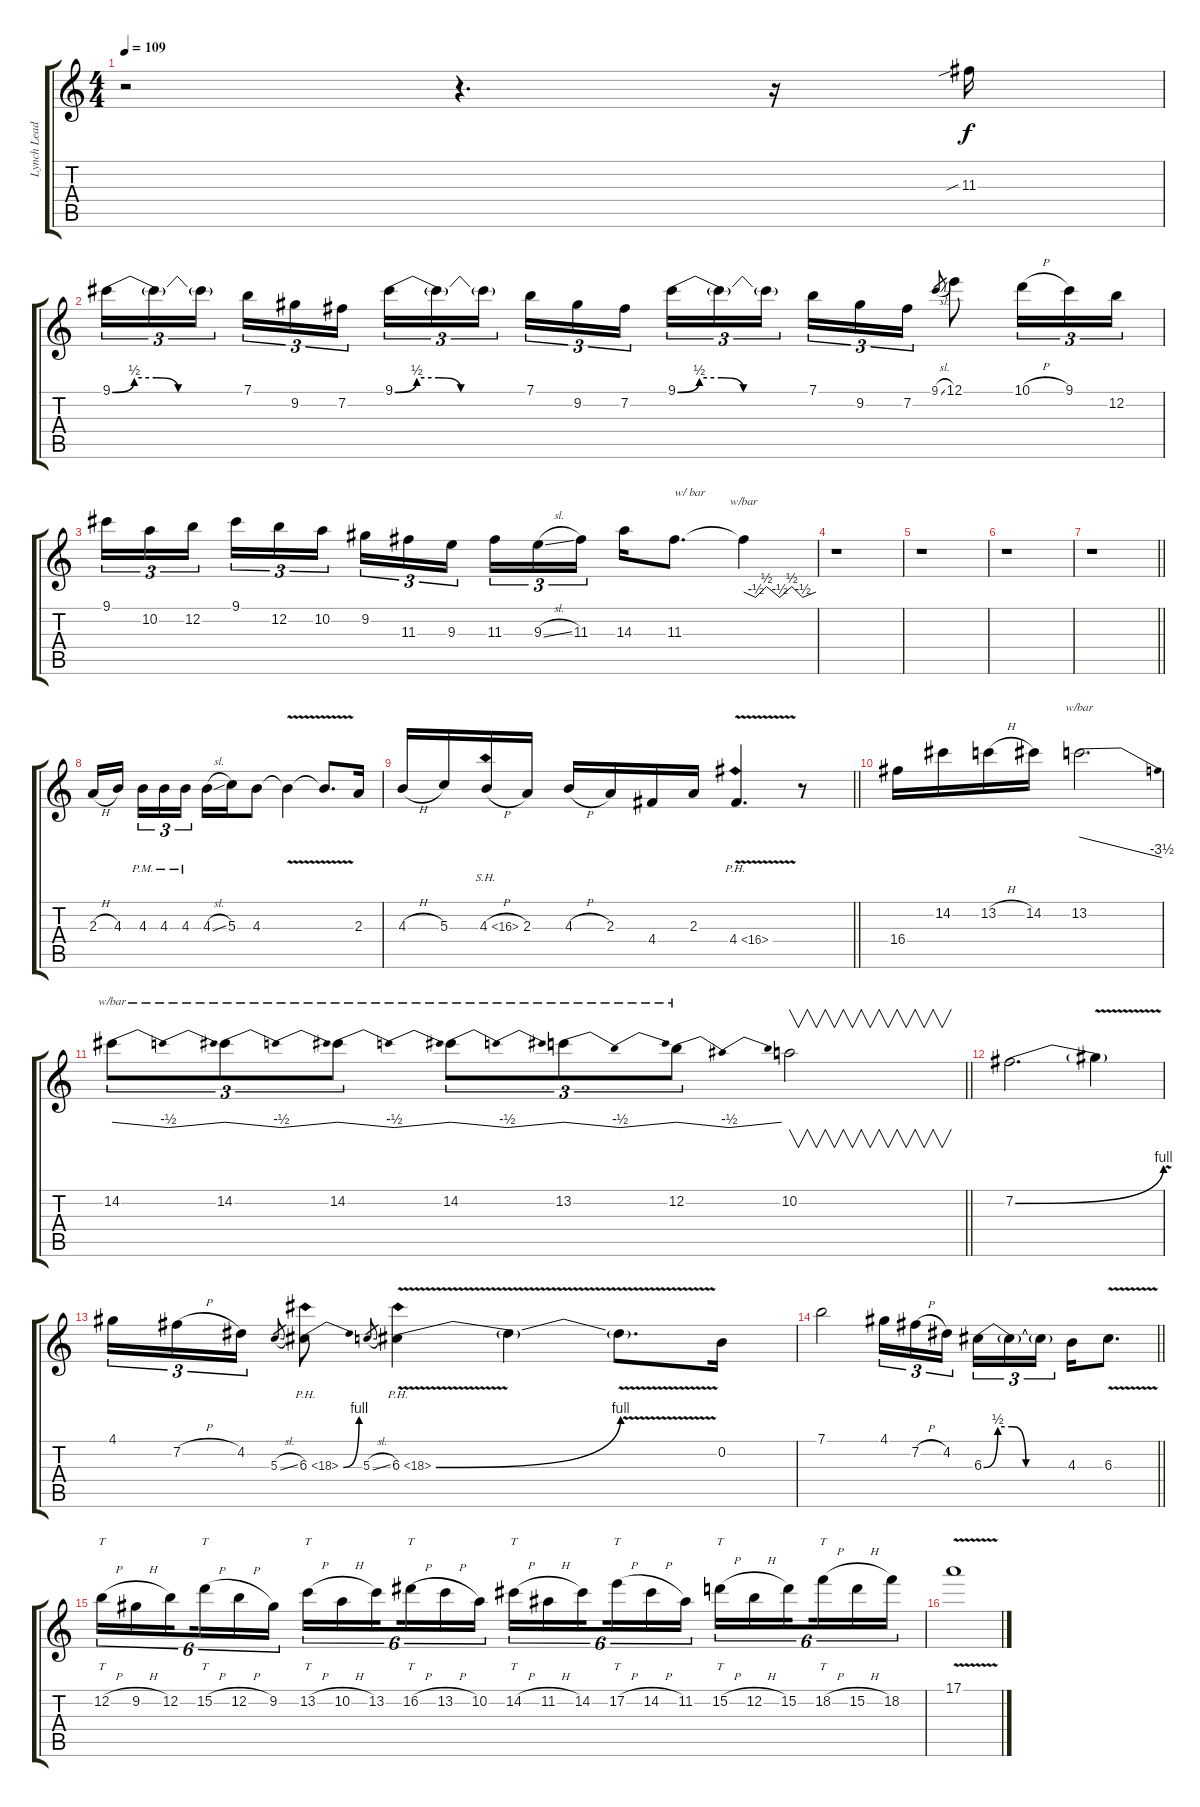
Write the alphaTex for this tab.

\track ("Lynch Lead" "Lynch Lead") {instrument distortionguitar}
\staff {score tabs}
\tuning (E4 B3 G3 D3 A2 E2) {hide}
\ts (4 4)
\tempo 109
\clef g2
\ks c
r.2{dy f} r.4{d} r.16 11.3{sib}.16 |
9.1{be (custom 0 0 10 2 20 2 30 0 60 0)}.16{tu (3 2)} 9.1{t}.16{tu (3 2)} 9.1{t}.16{tu (3 2) beam splitsecondary} 7.1.16{tu (3 2)} 9.2.16{tu (3 2)} 7.2.16{tu (3 2)} 9.1{be (custom 0 0 10 2 20 2 30 0 60 0)}.16{tu (3 2)} 9.1{t}.16{tu (3 2)} 9.1{t}.16{tu (3 2) beam splitsecondary} 7.1.16{tu (3 2)} 9.2.16{tu (3 2)} 7.2.16{tu (3 2)} 9.1{be (custom 0 0 10 2 20 2 30 0 60 0)}.16{tu (3 2)} 9.1{t}.16{tu (3 2)} 9.1{t}.16{tu (3 2) beam splitsecondary} 7.1.16{tu (3 2)} 9.2.16{tu (3 2)} 7.2.16{tu (3 2)} 9.1{sl}.8{gr} 12.1.8 10.1{h}.16{tu (3 2)} 9.1.16{tu (3 2)} 12.2.16{tu (3 2)} |
9.1.16{tu (3 2)} 10.2.16{tu (3 2)} 12.2.16{tu (3 2) beam splitsecondary} 9.1.16{tu (3 2)} 12.2.16{tu (3 2)} 10.2.16{tu (3 2)} 9.2.16{tu (3 2)} 11.3.16{tu (3 2)} 9.3.16{tu (3 2) beam splitsecondary} 11.3.16{tu (3 2)} 9.3{sl}.16{tu (3 2)} 11.3.16{tu (3 2)} 14.3.16 11.3.8{d txt "w/ bar"} 11.3{t}.4{tbe (custom default 0 0 10 -2 19 2 30 -2 40 2 49 -2 60 0)} |
r.1 |
r.1 |
r.1 |
\barLineRight lightlight
r.1 |
2.3{h}.16 4.3.16{beam splitsecondary} 4.3{pm}.16{tu (3 2)} 4.3{pm}.16{tu (3 2)} 4.3{pm}.16{tu (3 2)} 4.3{sl}.16 5.3.16 4.3.8 4.3{v t}.4 4.3{t}.8{d} 2.3.16 |
\barLineRight lightlight
4.3{h}.16 5.3.16 4.3{sh 12 h}.16 2.3.16 4.3{h}.16 2.3.16 4.4.16 2.3.16 4.4{ph 12 v}.4{d} r.8 |
16.4.16 14.2.16 13.2{h}.16 14.2.16 13.2.2{d tbe (dive default 0 0 60 -14)} |
\barLineRight lightlight
14.2.8{tu (3 2) tbe (dip default 0 0 30 -2 60 0)} 14.2.8{tu (3 2) tbe (dip default 0 0 30 -2 60 0)} 14.2.8{tu (3 2) tbe (dip default 0 0 30 -2 60 0)} 14.2.8{tu (3 2) tbe (dip default 0 0 30 -2 60 0)} 13.2.8{tu (3 2) tbe (dip default 0 0 30 -2 60 0)} 12.2.8{tu (3 2) tbe (dip default 0 0 30 -2 60 0)} 10.2.2{v} |
7.2{be (bend 0 0 60 4)}.2{d} 7.2{v t}.4 |
4.1.16{tu (3 2)} 7.2{h}.16{tu (3 2)} 4.2.16{tu (3 2)} 5.3{sl}.8{gr} 6.3{be (bend 0 0 60 4) ph 12}.8 5.3{sl}.8{gr} 6.3{be (bend 0 0 60 4) ph 12 v}.4 6.3{t}.4 6.3{v t}.8{d} 0.2.16 |
\barLineRight lightlight
7.1.2 4.1.16{tu (3 2)} 7.2{h}.16{tu (3 2)} 4.2.16{tu (3 2) beam splitsecondary} 6.3{be (custom 0 0 10 2 20 2 30 0 60 0)}.16{tu (3 2)} 6.3{t}.16{tu (3 2)} 6.3{t}.16{tu (3 2)} 4.3.16 6.3{v}.8{d} |
12.2{h}.16{tt tu (6 4) balance 0} 9.2{h}.16{tu (6 4)} 12.2.16{tu (6 4) beam splitsecondary} 15.2{h}.16{tt tu (6 4)} 12.2{h}.16{tu (6 4)} 9.2.16{tu (6 4)} 13.2{h}.16{tt tu (6 4)} 10.2{h}.16{tu (6 4)} 13.2.16{tu (6 4) beam splitsecondary} 16.2{h}.16{tt tu (6 4)} 13.2{h}.16{tu (6 4)} 10.2.16{tu (6 4)} 14.2{h}.16{tt tu (6 4)} 11.2{h}.16{tu (6 4)} 14.2.16{tu (6 4) beam splitsecondary} 17.2{h}.16{tt tu (6 4)} 14.2{h}.16{tu (6 4)} 11.2.16{tu (6 4)} 15.2{h}.16{tt tu (6 4)} 12.2{h}.16{tu (6 4)} 15.2.16{tu (6 4) beam splitsecondary} 18.2{h}.16{tt tu (6 4)} 15.2{h}.16{tu (6 4)} 18.2.16{tu (6 4)} |
17.1{v}.1{volume 0}
